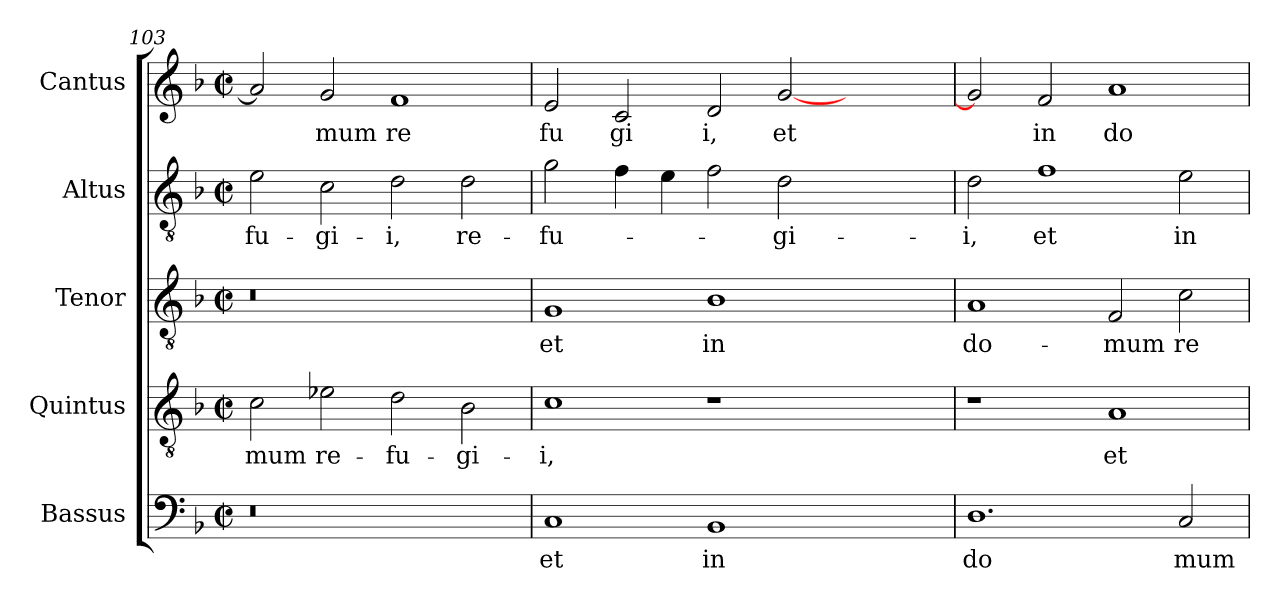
**kern	**text	**kern	**text	**kern	**text	**kern	**text	**kern	**text
*part5	*part5	*part4	*part4	*part3	*part3	*part2	*part2	*part1	*part1
*staff5	*staff5	*staff4	*staff4	*staff3	*staff3	*staff2	*staff2	*staff1	*staff1
*I"Bassus	*	*I"Quintus	*	*I"Tenor	*	*I"Altus	*	*I"Cantus	*
*clefF4	*	*clefGv2	*	*clefGv2	*	*clefGv2	*	*clefG2	*
*k[b-]	*	*k[b-]	*	*k[b-]	*	*k[b-]	*	*k[b-]	*
*F:	*	*F:	*	*F:	*	*F:	*	*F:	*
*M2/2	*	*M2/2	*	*M2/2	*	*M2/2	*	*M2/2	*
*met(c|)	*	*met(c|)	*	*met(c|)	*	*met(c|)	*	*met(c|)	*
=103	=103	=103	=103	=103	=103	=103	=103	=103	=103
!	!	!	!LO:LY:b:cj	!	!	!	!LO:LY:b:cj	!	!
0r	.	2c\	-mum	0r	.	2e\	-fu-	2a/]	.
!	!	!	!LO:LY:b:cj	!	!	!	!LO:LY:b:cj	!	!LO:LY:b:cj
.	.	2e-X\	re-	.	.	2c\	-gi-	2g/	mum
!	!	!	!LO:LY:b:cj	!	!	!	!LO:LY:b:cj	!	!LO:LY:b:cj
.	.	2d\	-fu-	.	.	2d\	-i,	1f	re
!	!	!	!LO:LY:b:cj	!	!	!	!LO:LY:b:cj	!	!
.	.	2B-\	-gi-	.	.	2d\	re-	.	.
=104	=104	=104	=104	=104	=104	=104	=104	=104	=104
!	!LO:LY:b:cj	!	!LO:LY:b:cj	!	!LO:LY:b:cj	!	!LO:LY:b:cj	!	!LO:LY:b:cj
1C	et	1c	-i,	1G	et	2g\	-fu-	2e/	fu
!	!	!	!	!	!	!	!	!	!LO:LY:b:cj
.	.	.	.	.	.	4f\	.	2c/	gi
.	.	.	.	.	.	4e\	.	.	.
!	!LO:LY:b:cj	!LO:N:vis=1	!	!	!LO:LY:b:cj	!	!	!	!LO:LY:b:cj
1BB-	in	0r	.	1B-	in	2f\	.	2d/	i,
!	!	!	!	!	!	!	!LO:LY:b:cj	!	!LO:LY:b:cj
.	.	.	.	.	.	2d\	-gi-	[>2g/	et
1ryy	.	.	.	1ryy	.	1ryy	.	1ryy	.
!!LO:LB:g=z
=105	=105	=105	=105	=105	=105	=105	=105	=105	=105
!	!LO:LY:b:cj	!	!	!	!LO:LY:b:cj	!	!LO:LY:b:cj	!	!
1.D	do	1r	.	1A	do-	2d\	-i,	2g/]	.
!	!	!	!	!	!	!	!LO:LY:b:cj	!	!LO:LY:b:cj
.	.	.	.	.	.	1f	et	2f/	in
!	!	!	!LO:LY:b:cj	!	!LO:LY:b:cj	!	!	!	!LO:LY:b:cj
.	.	1A	et	2F/	-mum	.	.	1a	do
!	!LO:LY:b	!	!	!	!LO:LY:b:cj	!	!LO:LY:b:cj	!	!
2C/	mum	.	.	2c\	re-	2e\	in	.	.
=	=	=	=	=	=	=	=	=	=
*-	*-	*-	*-	*-	*-	*-	*-	*-	*-
